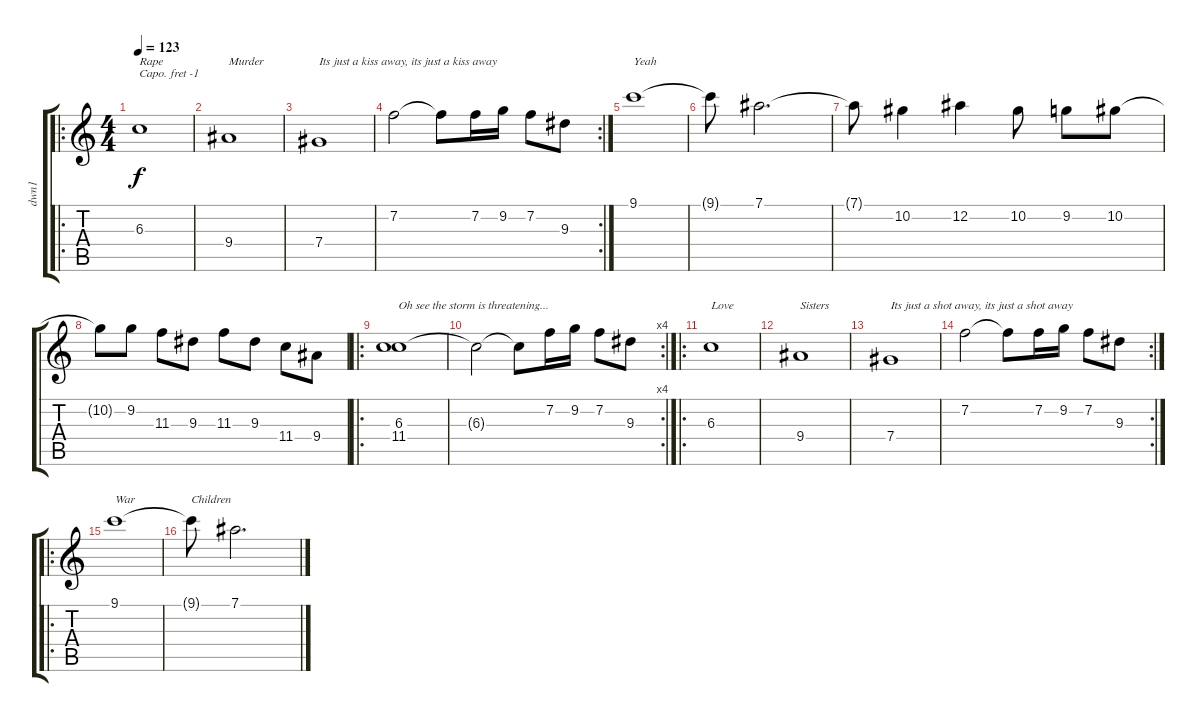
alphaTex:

\track ("dwn1" "dwn1") {instrument overdrivenguitar}
\staff {score tabs}
\capo -1
\tuning (E4 B3 G3 D3 A2 E2) {hide}
\ro
\ts (4 4)
\tempo 123
\clef g2
\ks c
6.3.1{txt "Rape" dy f} |
9.4.1{txt "Murder"} |
7.4.1{txt "Its just a kiss away, its just a kiss away"} |
\rc 2
7.2.2 7.2{t}.8 7.2.16 9.2.16 7.2.8 9.3.8 |
9.1.1{txt "Yeah"} |
9.1{t}.8 7.1.2{d} |
7.1{t}.8 10.2.4 12.2.4 10.2.8 9.2.8 10.2.8 |
10.2{t}.8 9.2.8 11.3.8 9.3.8 11.3.8 9.3.8 11.4.8 9.4.8 |
\ro
(6.3 11.4).1{txt "Oh see the storm is threatening..."} |
\rc 4
6.3{t}.2 6.3{t}.8 7.2.16 9.2.16 7.2.8 9.3.8 |
\ro
6.3.1{txt "Love"} |
9.4.1{txt "Sisters"} |
7.4.1{txt "Its just a shot away, its just a shot away"} |
\rc 2
7.2.2 7.2{t}.8 7.2.16 9.2.16 7.2.8 9.3.8 |
\ro
9.1.1{txt "War"} |
9.1{t}.8{txt "Children"} 7.1.2{d}
